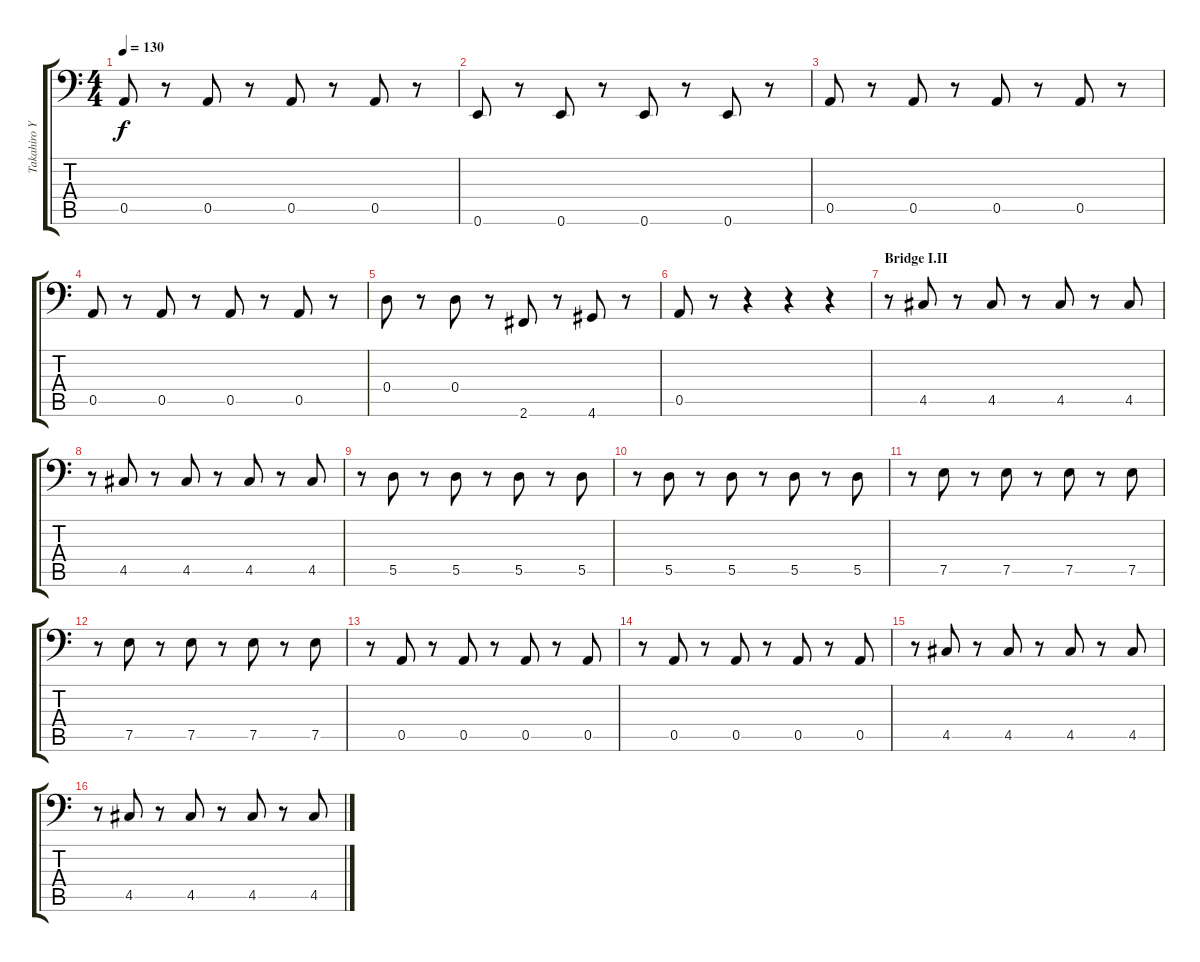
\track ("Takahiro Yamada (Bass)" "Takahiro Y") {instrument electricbasspick}
\staff {score tabs}
\tuning (E3 B2 G2 D2 A1 E1) {hide}
\ts (4 4)
\tempo 130
\clef f4
\ks c
0.5.8{dy f} r.8 0.5.8 r.8 0.5.8 r.8 0.5.8 r.8 |
0.6.8 r.8 0.6.8 r.8 0.6.8 r.8 0.6.8 r.8 |
0.5.8 r.8 0.5.8 r.8 0.5.8 r.8 0.5.8 r.8 |
0.5.8 r.8 0.5.8 r.8 0.5.8 r.8 0.5.8 r.8 |
0.4.8 r.8 0.4.8 r.8 2.6.8 r.8 4.6.8 r.8 |
0.5.8 r.8 r.4 r.4 r.4 |
\section ("" "Bridge I.II")
r.8 4.5.8 r.8 4.5.8 r.8 4.5.8 r.8 4.5.8 |
r.8 4.5.8 r.8 4.5.8 r.8 4.5.8 r.8 4.5.8 |
r.8 5.5.8 r.8 5.5.8 r.8 5.5.8 r.8 5.5.8 |
r.8 5.5.8 r.8 5.5.8 r.8 5.5.8 r.8 5.5.8 |
r.8 7.5.8 r.8 7.5.8 r.8 7.5.8 r.8 7.5.8 |
r.8 7.5.8 r.8 7.5.8 r.8 7.5.8 r.8 7.5.8 |
r.8 0.5.8 r.8 0.5.8 r.8 0.5.8 r.8 0.5.8 |
r.8 0.5.8 r.8 0.5.8 r.8 0.5.8 r.8 0.5.8 |
r.8 4.5.8 r.8 4.5.8 r.8 4.5.8 r.8 4.5.8 |
r.8 4.5.8 r.8 4.5.8 r.8 4.5.8 r.8 4.5.8
